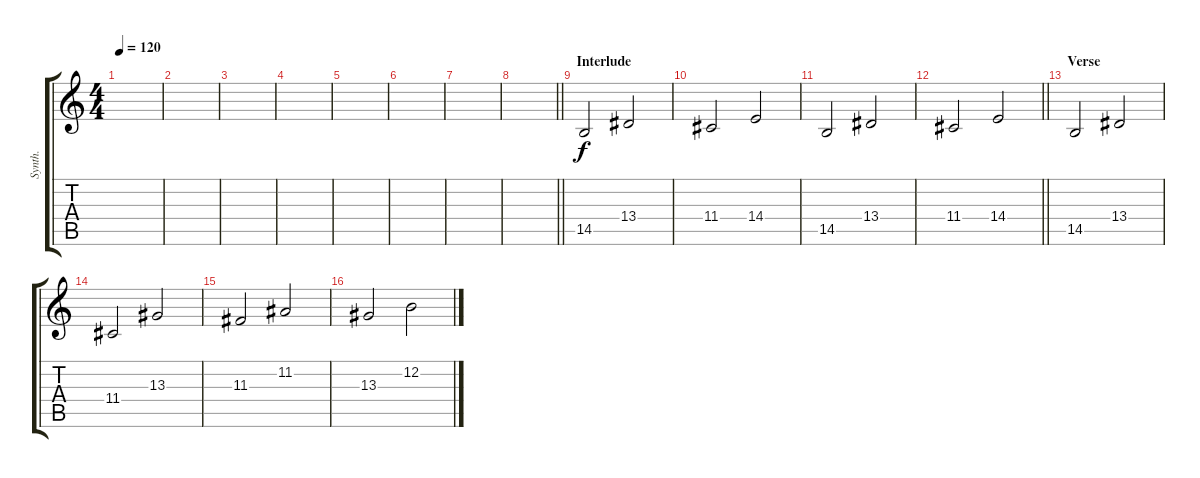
\track ("Synth." "Synth.") {instrument synthstrings1}
\staff {score tabs}
\tuning (E4 B3 G3 D3 A2 E2) {hide}
\ts (4 4)
\tempo 120
\clef g2
\ks c
|
|
|
|
|
|
|
\barLineRight lightlight
|
\section ("" "Interlude")
14.5.2 13.4.2 |
11.4.2 14.4.2 |
14.5.2 13.4.2 |
\barLineRight lightlight
11.4.2 14.4.2 |
\section ("" "Verse")
14.5.2 13.4.2 |
11.4.2 13.3.2 |
11.3.2 11.2.2 |
13.3.2 12.2.2
